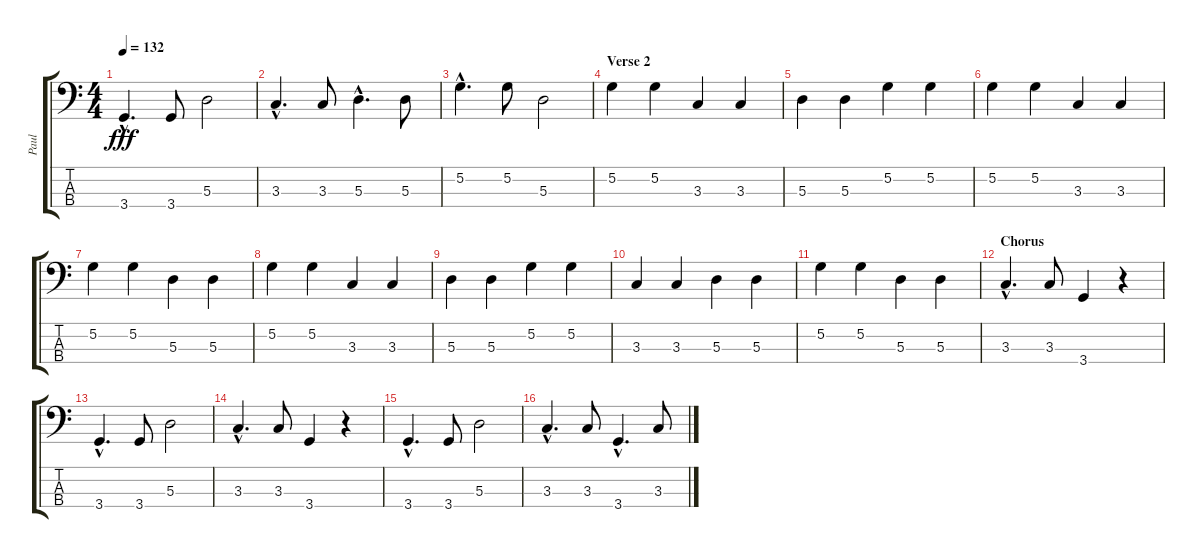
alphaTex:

\track ("Paul" "Paul") {instrument electricbasspick}
\staff {score tabs}
\tuning (G2 D2 A1 E1) {hide}
\ts (4 4)
\tempo 132
\clef f4
\ks c
3.4{hac}.4{d dy fff} 3.4.8 5.3.2 |
3.3{hac}.4{d} 3.3.8 5.3{hac}.4{d} 5.3.8 |
5.2{hac}.4{d} 5.2.8 5.3.2 |
\section ("" "Verse 2")
5.2.4 5.2.4 3.3.4 3.3.4 |
5.3.4 5.3.4 5.2.4 5.2.4 |
5.2.4 5.2.4 3.3.4 3.3.4 |
5.2.4 5.2.4 5.3.4 5.3.4 |
5.2.4 5.2.4 3.3.4 3.3.4 |
5.3.4 5.3.4 5.2.4 5.2.4 |
3.3.4 3.3.4 5.3.4 5.3.4 |
5.2.4 5.2.4 5.3.4 5.3.4 |
\section ("" "Chorus")
3.3{hac}.4{d} 3.3.8 3.4.4 r.4 |
3.4{hac}.4{d} 3.4.8 5.3.2 |
3.3{hac}.4{d} 3.3.8 3.4.4 r.4 |
3.4{hac}.4{d} 3.4.8 5.3.2 |
3.3{hac}.4{d} 3.3.8 3.4{hac}.4{d} 3.3.8
